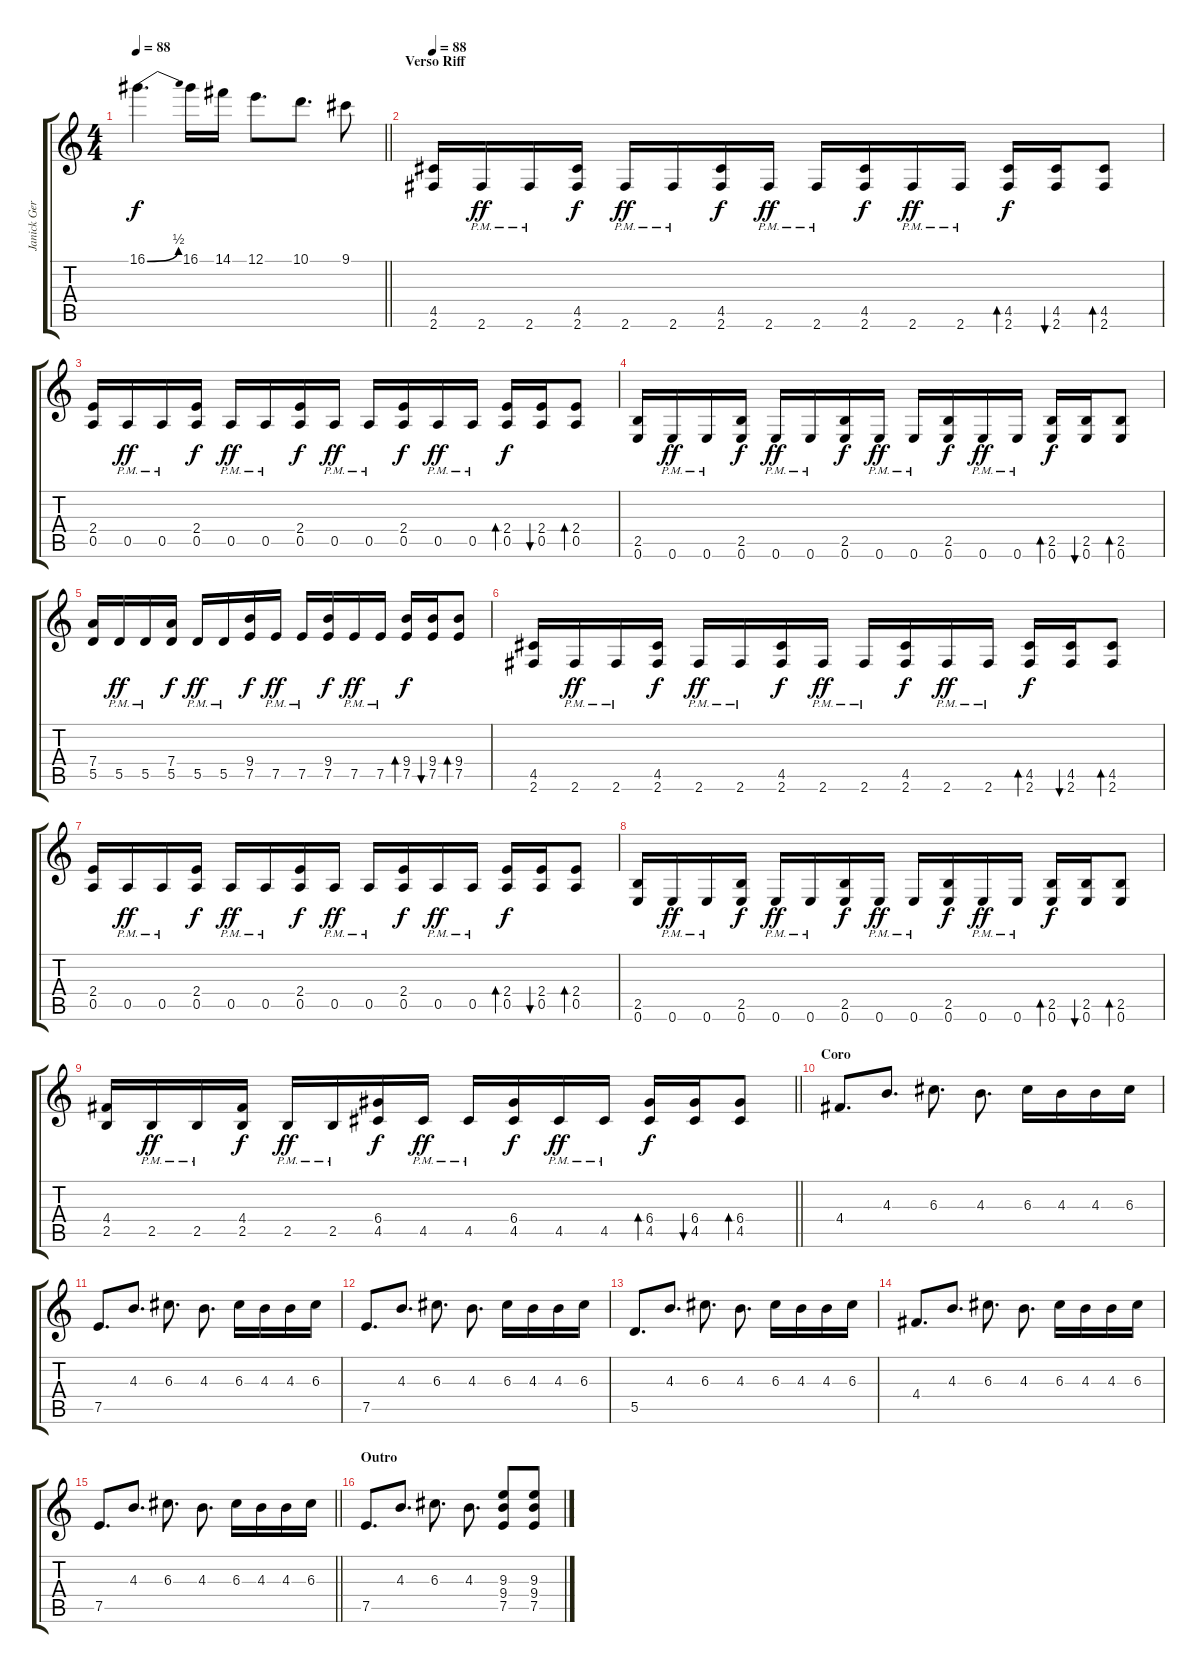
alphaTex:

\track ("Janick Gers" "Janick Ger") {instrument overdrivenguitar}
\staff {score tabs}
\tuning (E4 B3 G3 D3 A2 E2) {hide}
\ts (4 4)
\tempo 88
\clef g2
\barLineRight lightlight
\ks c
16.1{be (bend 0 0 60 2)}.4{d dy f} 16.1.16 14.1.16 12.1.8{d} 10.1.8{d} 9.1.8 |
\section ("" "Verso Riff")
\tempo 88
(4.5 2.6).16 2.6{pm}.16{dy ff} 2.6{pm}.16 (4.5 2.6).16{dy f} 2.6{pm}.16{dy ff} 2.6{pm}.16 (4.5 2.6).16{dy f} 2.6{pm}.16{dy ff} 2.6{pm}.16 (4.5 2.6).16{dy f} 2.6{pm}.16{dy ff} 2.6{pm}.16 (4.5 2.6).16{bd 30 dy f} (4.5 2.6).16{bu 30} (4.5 2.6).8{bd 30} |
(2.4 0.5).16 0.5{pm}.16{dy ff} 0.5{pm}.16 (2.4 0.5).16{dy f} 0.5{pm}.16{dy ff} 0.5{pm}.16 (2.4 0.5).16{dy f} 0.5{pm}.16{dy ff} 0.5{pm}.16 (2.4 0.5).16{dy f} 0.5{pm}.16{dy ff} 0.5{pm}.16 (2.4 0.5).16{bd 30 dy f} (2.4 0.5).16{bu 30} (2.4 0.5).8{bd 30} |
(2.5 0.6).16 0.6{pm}.16{dy ff} 0.6{pm}.16 (2.5 0.6).16{dy f} 0.6{pm}.16{dy ff} 0.6{pm}.16 (2.5 0.6).16{dy f} 0.6{pm}.16{dy ff} 0.6{pm}.16 (2.5 0.6).16{dy f} 0.6{pm}.16{dy ff} 0.6{pm}.16 (2.5 0.6).16{bd 30 dy f} (2.5 0.6).16{bu 30} (2.5 0.6).8{bd 30} |
(7.4 5.5).16 5.5{pm}.16{dy ff} 5.5{pm}.16 (7.4 5.5).16{dy f} 5.5{pm}.16{dy ff} 5.5{pm}.16 (9.4 7.5).16{dy f} 7.5{pm}.16{dy ff} 7.5{pm}.16 (9.4 7.5).16{dy f} 7.5{pm}.16{dy ff} 7.5{pm}.16 (9.4 7.5).16{bd 30 dy f} (9.4 7.5).16{bu 30} (9.4 7.5).8{bd 30} |
(4.5 2.6).16 2.6{pm}.16{dy ff} 2.6{pm}.16 (4.5 2.6).16{dy f} 2.6{pm}.16{dy ff} 2.6{pm}.16 (4.5 2.6).16{dy f} 2.6{pm}.16{dy ff} 2.6{pm}.16 (4.5 2.6).16{dy f} 2.6{pm}.16{dy ff} 2.6{pm}.16 (4.5 2.6).16{bd 30 dy f} (4.5 2.6).16{bu 30} (4.5 2.6).8{bd 30} |
(2.4 0.5).16 0.5{pm}.16{dy ff} 0.5{pm}.16 (2.4 0.5).16{dy f} 0.5{pm}.16{dy ff} 0.5{pm}.16 (2.4 0.5).16{dy f} 0.5{pm}.16{dy ff} 0.5{pm}.16 (2.4 0.5).16{dy f} 0.5{pm}.16{dy ff} 0.5{pm}.16 (2.4 0.5).16{bd 30 dy f} (2.4 0.5).16{bu 30} (2.4 0.5).8{bd 30} |
(2.5 0.6).16 0.6{pm}.16{dy ff} 0.6{pm}.16 (2.5 0.6).16{dy f} 0.6{pm}.16{dy ff} 0.6{pm}.16 (2.5 0.6).16{dy f} 0.6{pm}.16{dy ff} 0.6{pm}.16 (2.5 0.6).16{dy f} 0.6{pm}.16{dy ff} 0.6{pm}.16 (2.5 0.6).16{bd 30 dy f} (2.5 0.6).16{bu 30} (2.5 0.6).8{bd 30} |
\barLineRight lightlight
(4.4 2.5).16 2.5{pm}.16{dy ff} 2.5{pm}.16 (4.4 2.5).16{dy f} 2.5{pm}.16{dy ff} 2.5{pm}.16 (6.4 4.5).16{dy f} 4.5{pm}.16{dy ff} 4.5{pm}.16 (6.4 4.5).16{dy f} 4.5{pm}.16{dy ff} 4.5{pm}.16 (6.4 4.5).16{bd 30 dy f} (6.4 4.5).16{bu 30} (6.4 4.5).8{bd 30} |
\section ("" "Coro")
4.4.8{d} 4.3.8{d} 6.3.8{d} 4.3.8{d} 6.3.16 4.3.16 4.3.16 6.3.16 |
7.5.8{d} 4.3.8{d} 6.3.8{d} 4.3.8{d} 6.3.16 4.3.16 4.3.16 6.3.16 |
7.5.8{d} 4.3.8{d} 6.3.8{d} 4.3.8{d} 6.3.16 4.3.16 4.3.16 6.3.16 |
5.5.8{d} 4.3.8{d} 6.3.8{d} 4.3.8{d} 6.3.16 4.3.16 4.3.16 6.3.16 |
4.4.8{d} 4.3.8{d} 6.3.8{d} 4.3.8{d} 6.3.16 4.3.16 4.3.16 6.3.16 |
\barLineRight lightlight
7.5.8{d} 4.3.8{d} 6.3.8{d} 4.3.8{d} 6.3.16 4.3.16 4.3.16 6.3.16 |
\section ("" "Outro")
7.5.8{d} 4.3.8{d} 6.3.8{d} 4.3.8{d} (9.3 9.4 7.5).8 (9.3 9.4 7.5).8
